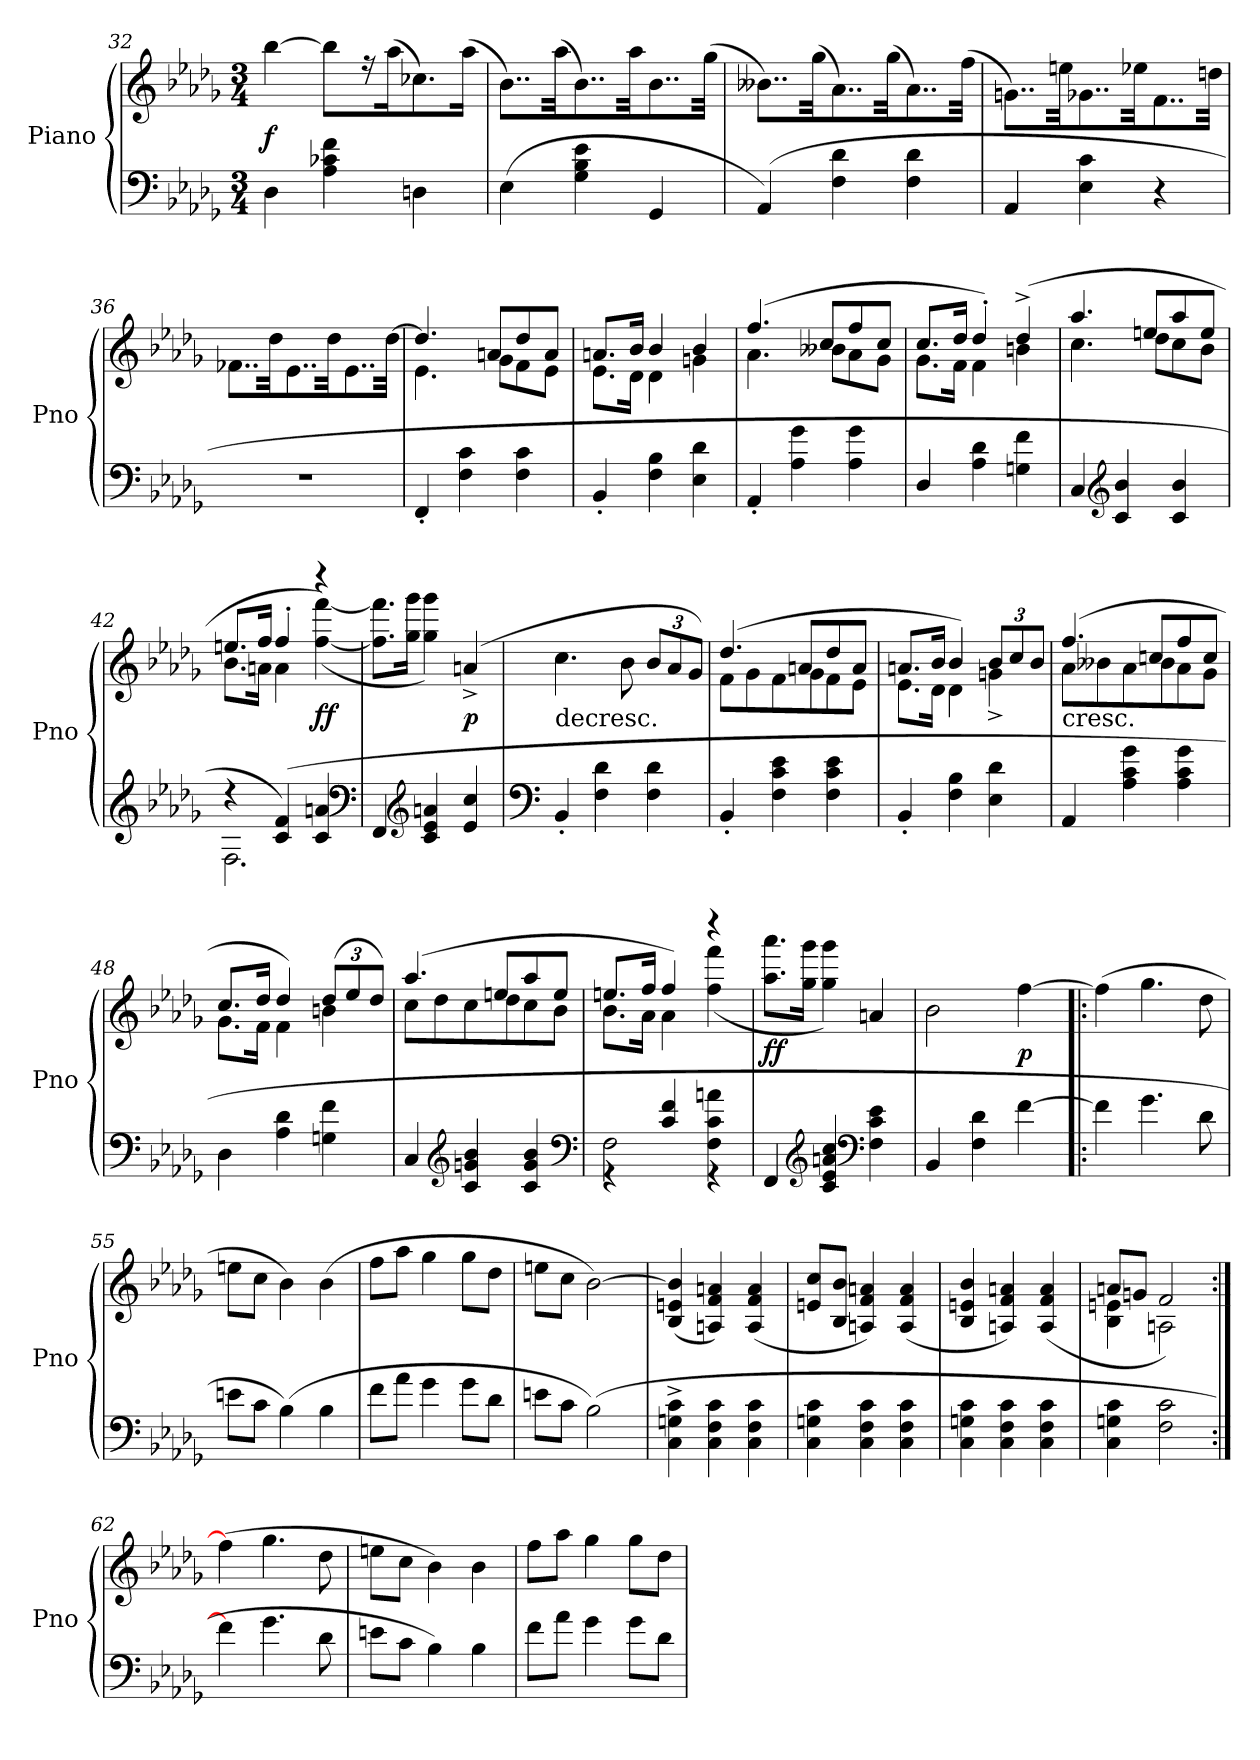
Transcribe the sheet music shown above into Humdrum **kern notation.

**kern	**kern	**dynam
*part1	*part1	*part1
*staff2	*staff1	*staff1/2
*I"Piano	*	*
*I'Pno	*	*
*clefF4	*clefG2	*
*k[b-e-a-d-g-]	*k[b-e-a-d-g-]	*
*b-:	*b-:	*
*M3/4	*M3/4	*
=32	=32	=32
4D-\	[4bb-\	f
4A-\ 4c-X\ 4f\	8bb-\L]	.
.	16r	.
.	(16aa-\K	.
4Dn\	8.cc-X\)	.
.	(16aa-\Jk	.
=33	=33	=33
(4E-\	8..b-\L)	.
.	(32aa-\KK	.
4G-\ 4B-\ 4e-\	8..b-\)	.
.	32aa-\KK	.
4GG-/	8..b-\	.
.	(32gg-\Jkk	.
=34	=34	=34
(4AA-/)	8..b--X\L)	.
.	(32gg-\KK	.
4F\ 4d-\	8..a-\)	.
.	(32gg-\KK	.
4F\ 4d-\	8..a-\)	.
.	(32ff\Jkk	.
=35	=35	=35
4AA-/	8..gn\L)	.
.	32een\KK	.
4E-\ 4c\	8..g-X\	.
.	32ee-X\KK	.
4r	8..f\	.
.	32ddn\Jkk	.
=36	=36	=36
2.r	8..f-X\L	.
.	32dd-\KK	.
.	8..e-\	.
.	32dd-\KK	.
.	8..e-\	.
.	[32dd-\Jkk	.
=37	=37	=37
*	*^	*
4FF'/	4.dd-/]	4.e-\	.
4F\ 4c\	.	.	.
.	8an/L	8g-\L	.
4F\ 4c\	8dd-/	8f\	.
.	8a/J	8e-\J	.
=38	=38	=38	=38
4BB-'/	8.an/L	8.e-\L	.
.	16b-/Jk	16d-\Jk	.
4F\ 4B-\	4b-/	4d-\	.
4E-\ 4d-\	4b-/	4gn\	.
=39	=39	=39	=39
4AA-'/	(4.ff/	4.a-\	.
4A-\ 4g-\	.	.	.
.	8cc/L	8b--X\L	.
4A-\ 4g-\	8ff/	8a-\	.
.	8cc/J	8g-\J	.
=40	=40	=40	=40
4D-/	8.cc/L	8.g-\L	.
.	16dd-/Jk	16f\Jk	.
4A-\ 4d-\	4dd-'/)	4f\	.
4Gn\ 4f\	(4dd-^/	4bn\	.
=41	=41	=41	=41
4C/	4.aa-/	4.cc\	.
*clefG2	*	*	*
4c/ 4b-/	.	.	.
.	8een/L	8dd-\L	.
4c/ 4b-/	8aa-/	8cc\	.
.	8ee/J	8b-\J	.
=42	=42	=42	=42
*^	*	*	*
4r	2.F\	8.een/L	8.b-\L	.
.	.	16ff/Jk	16an\Jk	.
(4c/ 4f/)	.	4ff'/	4a\	.
4c/ 4an/	.	4r	([4ff\ [4fff\)	ff
*v	*v	*	*	*
*	*v	*v	*
*clefF4	*	*
=43	=43	=43
4FF/	8.ff]\ 8.fff]\L	.
.	16gg-\ 16ggg-\Jk	.
*clefG2	*	*
4c/ 4e-/ 4an/	4gg-\ 4ggg-\)	.
4e-/ 4cc/	(4an^/	p
=44	=44	=44
*clefF4	*	*
!	!LO:TX:c:t=decresc.	!
4BB-'/	4.cc\	.
4F\ 4d-\	.	.
.	8b-\	.
4F\ 4d-\	12b-/L	.
.	12a-/	.
.	12g-/J)	.
=45	=45	=45
*	*^	*
4BB-'/	(4.dd-/	8f\L	.
.	.	8g-\	.
4F\ 4c\ 4e-\	.	8f\	.
.	8an/L	8g-\	.
4F\ 4c\ 4e-\	8dd-/	8f\	.
.	8a/J	8e-\J	.
=46	=46	=46	=46
4BB-'/	8.an/L	8.e-\L	.
.	16b-/Jk	16d-\Jk	.
4F\ 4B-\	4b-/)	4d-\	.
4E-\ 4d-\	12b-/L	4gn^\	.
.	12cc/	.	.
.	12b-/J	.	.
=47	=47	=47	=47
!	!LO:TX:c:t=cresc.	!	!
4AA-/	(4.ff/	8a-\L	.
.	.	8b--X\	.
4A-\ 4c\ 4g-\	.	8a-\	.
.	8ccn/L	8b--\	.
4A-\ 4c\ 4g-\	8ff/	8a-\	.
.	8cc/J	8g-\J	.
=48	=48	=48	=48
4D-\	8.cc/L	8.g-\L	.
.	16dd-/Jk	16f\Jk	.
4A-\ 4d-\	4dd-/)	4f\	.
4Gn\ 4f\	(12dd-/L	4bn\	.
.	12ee-/	.	.
.	12dd-/J)	.	.
=49	=49	=49	=49
4C/	(4.aa-/	8cc\L	.
.	.	8dd-\	.
*clefG2	*	*	*
4c/ 4gn/ 4b-/	.	8cc\	.
.	8een/L	8dd-\	.
4c/ 4g/ 4b-/	8aa-/	8cc\	.
.	8ee/J	8b-\J	.
*clefF4	*	*	*
=50	=50	=50	=50
*^	*	*	*
2F\	4r	8.een/L	8.b-\L	.
.	.	16ff/Jk	16a-\Jk	.
.	4c/ 4f/	4ff/)	4a-\	.
4F\ 4c\ 4an\	4r	4r	(4ff\ 4fff\	.
*v	*v	*	*	*
*	*v	*v	*
=51	=51	=51
4FF/	8.aa-\ 8.aaa-\L	ff
.	16gg-\ 16ggg-\Jk	.
*clefG2	*	*
4c/ 4e-/ 4an/ 4cc/	4gg-\ 4ggg-\)	.
*clefF4	*	*
4F\ 4c\ 4e-\	4an/	.
=52	=52	=52
4BB-/	2b-\	.
4F\ 4d-\	.	.
[4f\	[4ff\	p
=54!|:	=54!|:	=54!|:
4f\]	(4ff\]	.
4.g-\	4.gg-\	.
8d-\	8dd-\	.
=55	=55	=55
8en\L	8een\L	.
8c\J	8cc\J	.
(4B-\)	4b-\)	.
4B-\	(4b-\	.
=56	=56	=56
8f\L	8ff\L	.
8a-\J	8aa-\J	.
4g-\	4gg-\	.
8g-\L	8gg-\L	.
8d-\J	8dd-\J	.
=57	=57	=57
8en\L	8een\L	.
8c\J	8cc\J	.
(2B-\)	[2b-\)	.
=58	=58	=58
4C^\ 4Gn^\ 4c^\	(4B-/ 4en/ 4b-]/	.
4C\ 4F\ 4c\	4An/ 4f/ 4an/)	.
4C\ 4F\ 4c\	(4A/ 4f/ 4a/	.
=59	=59	=59
4C\ 4Gn\ 4c\	8en/ 8cc/L	.
.	8B-/ 8b-/J	.
4C\ 4F\ 4c\	4An/ 4f/ 4an/)	.
4C\ 4F\ 4c\	(4A/ 4f/ 4a/	.
=60	=60	=60
4C\ 4Gn\ 4c\	4B-/ 4en/ 4b-/	.
4C\ 4F\ 4c\	4An/ 4f/ 4an/)	.
4C\ 4F\ 4c\	(4A/ 4f/ 4a/	.
=61	=61	=61
*	*^	*
4C\ 4Gn\ 4c\	(8an/L	4B-\ 4en\)	.
.	8gn/J	.	.
2F\ 2c\	2f/)	2An\	.
*	*v	*v	*
=62:|!	=62:|!	=62:|!
4f\]	(4ff\]	.
4.g-\	4.gg-\	.
8d-\	8dd-\	.
=55	=55	=55
8en\L	8een\L	.
8c\J	8cc\J	.
4B-\)	4b-\)	.
4B-\	4b-\	.
=56	=56	=56
8f\L	8ff\L	.
8a-\J	8aa-\J	.
4g-\	4gg-\	.
8g-\L	8gg-\L	.
8d-\J	8dd-\J	.
=	=	=
*-	*-	*-
